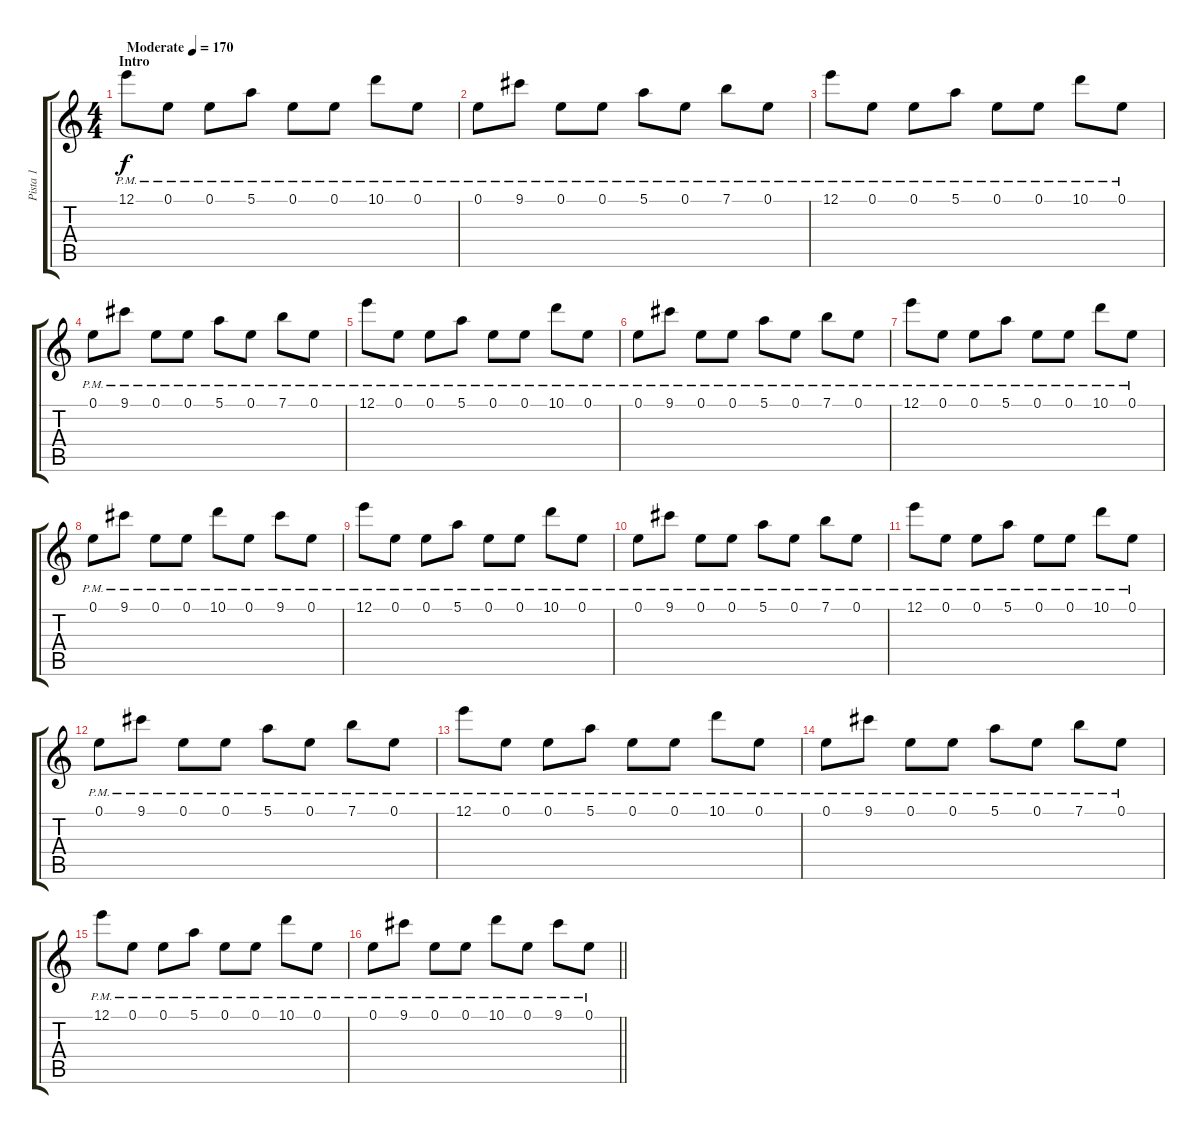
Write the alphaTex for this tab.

\track ("Pista 1" "Pista 1") {instrument distortionguitar}
\staff {score tabs}
\tuning (E4 B3 G3 D3 A2 E2) {hide}
\ts (4 4)
\section ("" "Intro")
\tempo (170 "Moderate")
\clef g2
\ks c
12.1{pm}.8{dy f instrument distortionguitar} 0.1{pm}.8 0.1{pm}.8 5.1{pm}.8 0.1{pm}.8 0.1{pm}.8 10.1{pm}.8 0.1{pm}.8 |
0.1{pm}.8 9.1{pm}.8 0.1{pm}.8 0.1{pm}.8 5.1{pm}.8 0.1{pm}.8 7.1{pm}.8 0.1{pm}.8 |
12.1{pm}.8 0.1{pm}.8 0.1{pm}.8 5.1{pm}.8 0.1{pm}.8 0.1{pm}.8 10.1{pm}.8 0.1{pm}.8 |
0.1{pm}.8 9.1{pm}.8 0.1{pm}.8 0.1{pm}.8 5.1{pm}.8 0.1{pm}.8 7.1{pm}.8 0.1{pm}.8 |
12.1{pm}.8 0.1{pm}.8 0.1{pm}.8 5.1{pm}.8 0.1{pm}.8 0.1{pm}.8 10.1{pm}.8 0.1{pm}.8 |
0.1{pm}.8 9.1{pm}.8 0.1{pm}.8 0.1{pm}.8 5.1{pm}.8 0.1{pm}.8 7.1{pm}.8 0.1{pm}.8 |
12.1{pm}.8 0.1{pm}.8 0.1{pm}.8 5.1{pm}.8 0.1{pm}.8 0.1{pm}.8 10.1{pm}.8 0.1{pm}.8 |
0.1{pm}.8 9.1{pm}.8 0.1{pm}.8 0.1{pm}.8 10.1{pm}.8 0.1{pm}.8 9.1{pm}.8 0.1{pm}.8 |
12.1{pm}.8 0.1{pm}.8 0.1{pm}.8 5.1{pm}.8 0.1{pm}.8 0.1{pm}.8 10.1{pm}.8 0.1{pm}.8 |
0.1{pm}.8 9.1{pm}.8 0.1{pm}.8 0.1{pm}.8 5.1{pm}.8 0.1{pm}.8 7.1{pm}.8 0.1{pm}.8 |
12.1{pm}.8 0.1{pm}.8 0.1{pm}.8 5.1{pm}.8 0.1{pm}.8 0.1{pm}.8 10.1{pm}.8 0.1{pm}.8 |
0.1{pm}.8 9.1{pm}.8 0.1{pm}.8 0.1{pm}.8 5.1{pm}.8 0.1{pm}.8 7.1{pm}.8 0.1{pm}.8 |
12.1{pm}.8 0.1{pm}.8 0.1{pm}.8 5.1{pm}.8 0.1{pm}.8 0.1{pm}.8 10.1{pm}.8 0.1{pm}.8 |
0.1{pm}.8 9.1{pm}.8 0.1{pm}.8 0.1{pm}.8 5.1{pm}.8 0.1{pm}.8 7.1{pm}.8 0.1{pm}.8 |
12.1{pm}.8 0.1{pm}.8 0.1{pm}.8 5.1{pm}.8 0.1{pm}.8 0.1{pm}.8 10.1{pm}.8 0.1{pm}.8 |
\barLineRight lightlight
0.1{pm}.8 9.1{pm}.8 0.1{pm}.8 0.1{pm}.8 10.1{pm}.8 0.1{pm}.8 9.1{pm}.8 0.1{pm}.8
